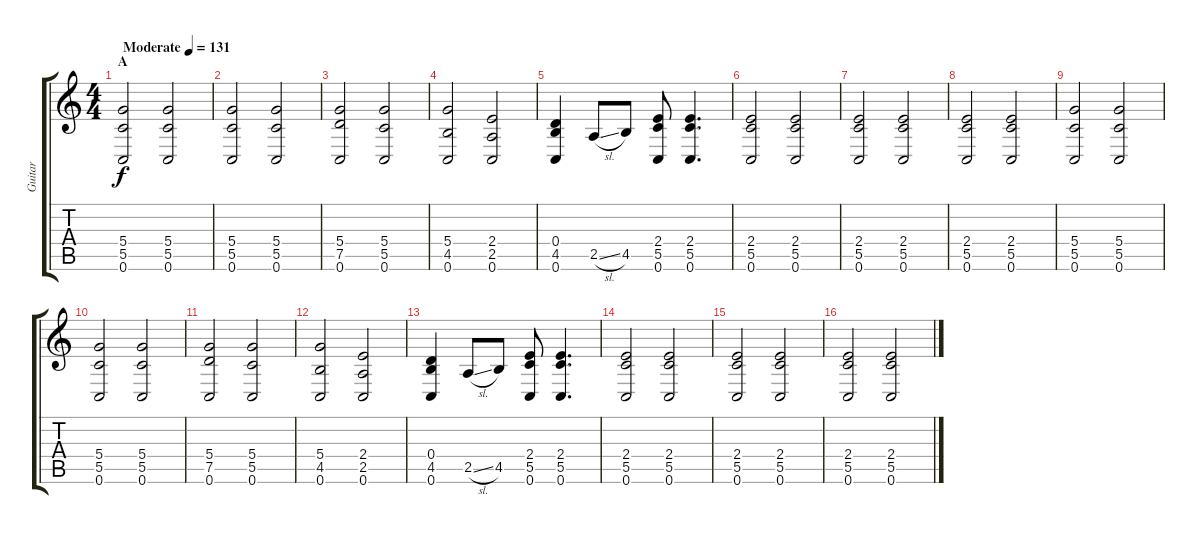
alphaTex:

\track ("Guitar" "Guitar") {instrument distortionguitar}
\staff {score tabs}
\tuning (G4 E4 A3 D3 G2 C2) {hide}
\ts (4 4)
\section ("" "A")
\tempo (131 "Moderate")
\clef g2
\ks c
(5.4 5.5 0.6).2{dy f instrument distortionguitar} (5.4 5.5 0.6).2 |
(5.4 5.5 0.6).2 (5.4 5.5 0.6).2 |
(5.4 7.5 0.6).2 (5.4 5.5 0.6).2 |
(5.4 4.5 0.6).2 (2.4 2.5 0.6).2 |
(0.4 4.5 0.6).4 2.5{sl}.8 4.5.8 (2.4 5.5 0.6).8 (2.4 5.5 0.6).4{d} |
(2.4 5.5 0.6).2 (2.4 5.5 0.6).2 |
(2.4 5.5 0.6).2 (2.4 5.5 0.6).2 |
(2.4 5.5 0.6).2 (2.4 5.5 0.6).2 |
(5.4 5.5 0.6).2 (5.4 5.5 0.6).2 |
(5.4 5.5 0.6).2 (5.4 5.5 0.6).2 |
(5.4 7.5 0.6).2 (5.4 5.5 0.6).2 |
(5.4 4.5 0.6).2 (2.4 2.5 0.6).2 |
(0.4 4.5 0.6).4 2.5{sl}.8 4.5.8 (2.4 5.5 0.6).8 (2.4 5.5 0.6).4{d} |
(2.4 5.5 0.6).2 (2.4 5.5 0.6).2 |
(2.4 5.5 0.6).2 (2.4 5.5 0.6).2 |
(2.4 5.5 0.6).2 (2.4 5.5 0.6).2
